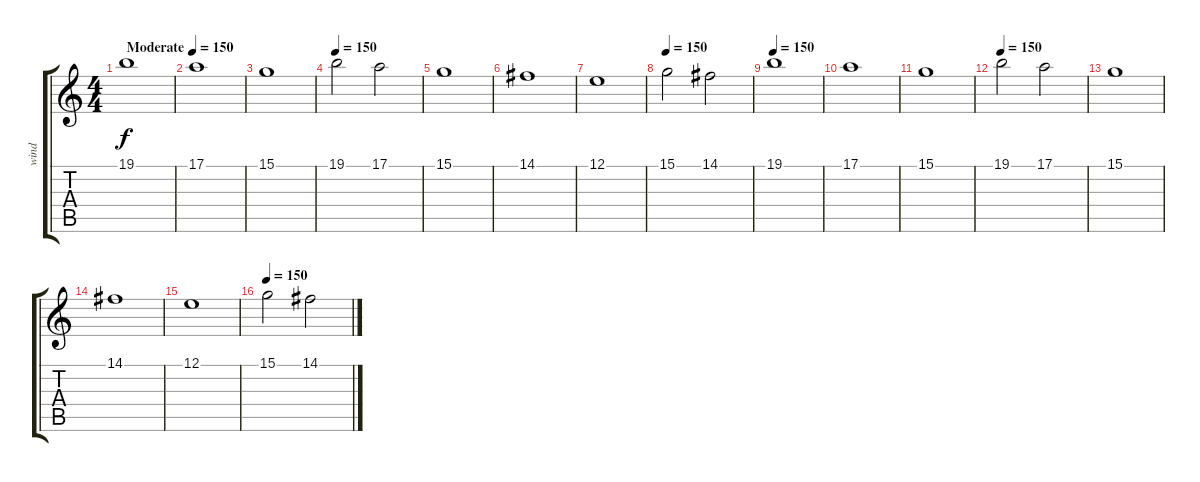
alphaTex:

\track ("wind" "wind") {instrument pad4choir}
\staff {score tabs}
\tuning (E4 B3 G3 D3 A2 E2) {hide}
\ts (4 4)
\tempo (150 "Moderate")
\clef g2
\ks c
19.1.1{dy f instrument pad4choir} |
17.1.1 |
15.1.1 |
\tempo 150
19.1.2 17.1.2 |
15.1.1 |
14.1.1 |
12.1.1 |
\tempo 150
15.1.2 14.1.2 |
\tempo 150
19.1.1 |
17.1.1 |
15.1.1 |
\tempo 150
19.1.2 17.1.2 |
15.1.1 |
14.1.1 |
12.1.1 |
\tempo 150
15.1.2 14.1.2
